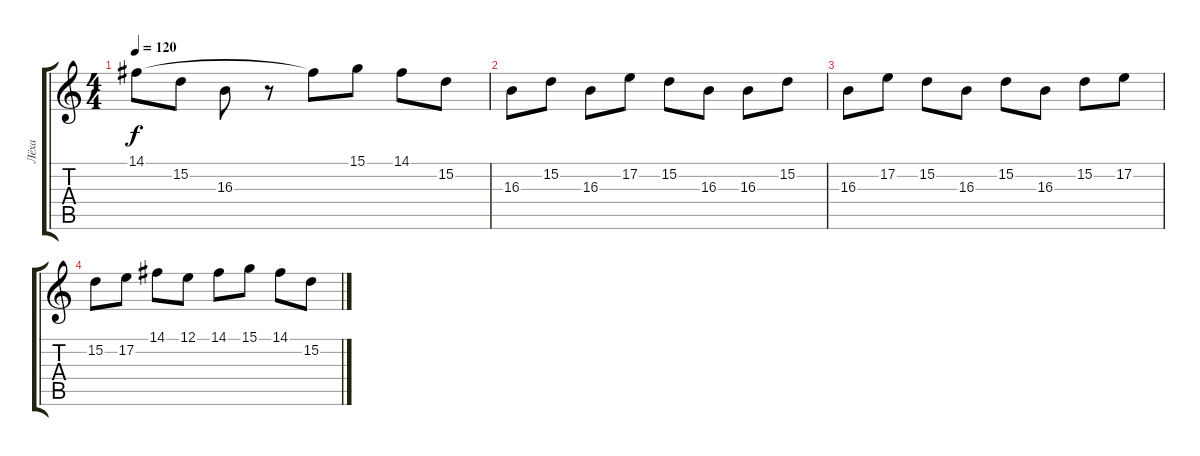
\track ("Лёха" "Лёха") {instrument electricgrandpiano}
\staff {score tabs}
\tuning (E4 B3 G3 D3 A2 E2) {hide}
\ts (4 4)
\tempo 120
\clef g2
\ks c
14.1.8{dy f} 15.2.8 16.3.8 r.8 14.1{t}.8 15.1.8 14.1.8 15.2.8 |
16.3.8 15.2.8 16.3.8 17.2.8 15.2.8 16.3.8 16.3.8 15.2.8 |
16.3.8 17.2.8 15.2.8 16.3.8 15.2.8 16.3.8 15.2.8 17.2.8 |
15.2.8 17.2.8 14.1.8 12.1.8 14.1.8 15.1.8 14.1.8 15.2.8
